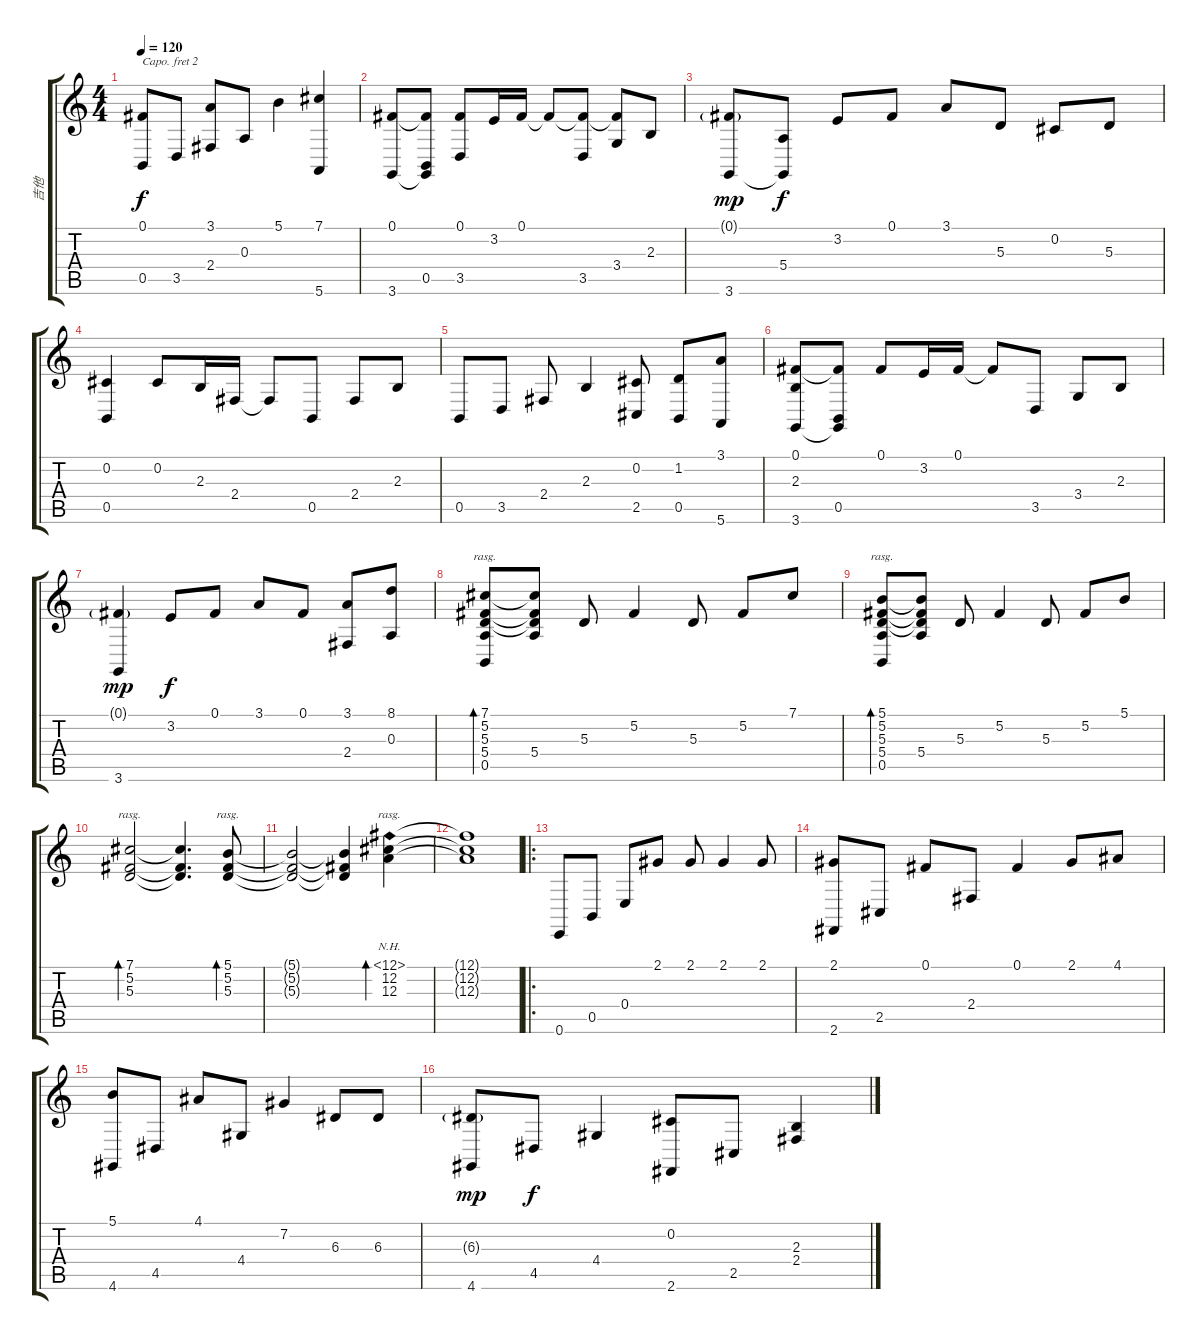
\track ("吉他" "吉他") {instrument acousticgrandpiano}
\staff {score tabs}
\capo 2
\tuning (E4 B3 G3 D3 A2 D2) {hide}
\ts (4 4)
\tempo 120
\clef g2
\ks c
(0.1 0.5).8{dy f} 3.5.8 (3.1 2.4).8 0.3.8 5.1.4 (7.1 5.6).4 |
(0.1 3.6).8 (0.1{t} 0.5 3.6{t}).8 (0.1 3.5).8 3.2.16 0.1.16 0.1{t}.8 (0.1{t} 3.5).8 (0.1{t} 3.4).8 2.3.8 |
(0.1{g} 3.6).8{dy mp} (5.4 3.6{t}).8{dy f} 3.2.8 0.1.8 3.1.8 5.3.8 0.2.8 5.3.8 |
(0.2 0.5).4 0.2.8 2.3.16 2.4.16 2.4{t}.8 0.5.8 2.4.8 2.3.8 |
0.5.8 3.5.8 2.4.8 2.3.4 (0.2 2.5).8 (1.2 0.5).8 (3.1 5.6).8 |
(0.1 2.3 3.6).8 (0.1{t} 0.5 3.6{t}).8 0.1.8 3.2.16 0.1.16 0.1{t}.8 3.5.8 3.4.8 2.3.8 |
(0.1{g} 3.6).4{dy mp} 3.2.8{dy f} 0.1.8 3.1.8 0.1.8 (3.1 2.4).8 (8.1 0.3).8 |
(7.1 5.2 5.3 5.4 0.5).8{bd 120 rasg ii} (7.1{t} 5.2{t} 5.3{t} 5.4).8 5.3.8 5.2.4 5.3.8 5.2.8 7.1.8 |
(5.1 5.2 5.3 5.4 0.5).8{bd 240 rasg ii} (5.1{t} 5.2{t} 5.3{t} 5.4).8 5.3.8 5.2.4 5.3.8 5.2.8 5.1.8 |
(7.1 5.2 5.3).2{bd 240 rasg ii} (7.1{t} 5.2{t} 5.3{t}).4{d} (5.1 5.2 5.3).8{bd 240 rasg ii} |
(5.1{t} 5.2{t} 5.3{t}).2 (5.1{t} 5.2{t} 5.3{t}).4 (12.1{nh} 12.2 12.3).4{bd 240 rasg ii} |
(12.1{t} 12.2{t} 12.3{t}).1 |
\ro
0.6.8 0.5.8 0.4.8 2.1.8 2.1.8 2.1.4 2.1.8 |
(2.1 2.6).8 2.5.8 0.1.8 2.4.8 0.1.4 2.1.8 4.1.8 |
(5.1 4.6).8 4.5.8 4.1.8 4.4.8 7.2.4 6.3.8 6.3.8 |
(6.3{g} 4.6).8{dy mp} 4.5.8{dy f} 4.4.4 (0.2 2.6).8 2.5.8 (2.3 2.4).4
